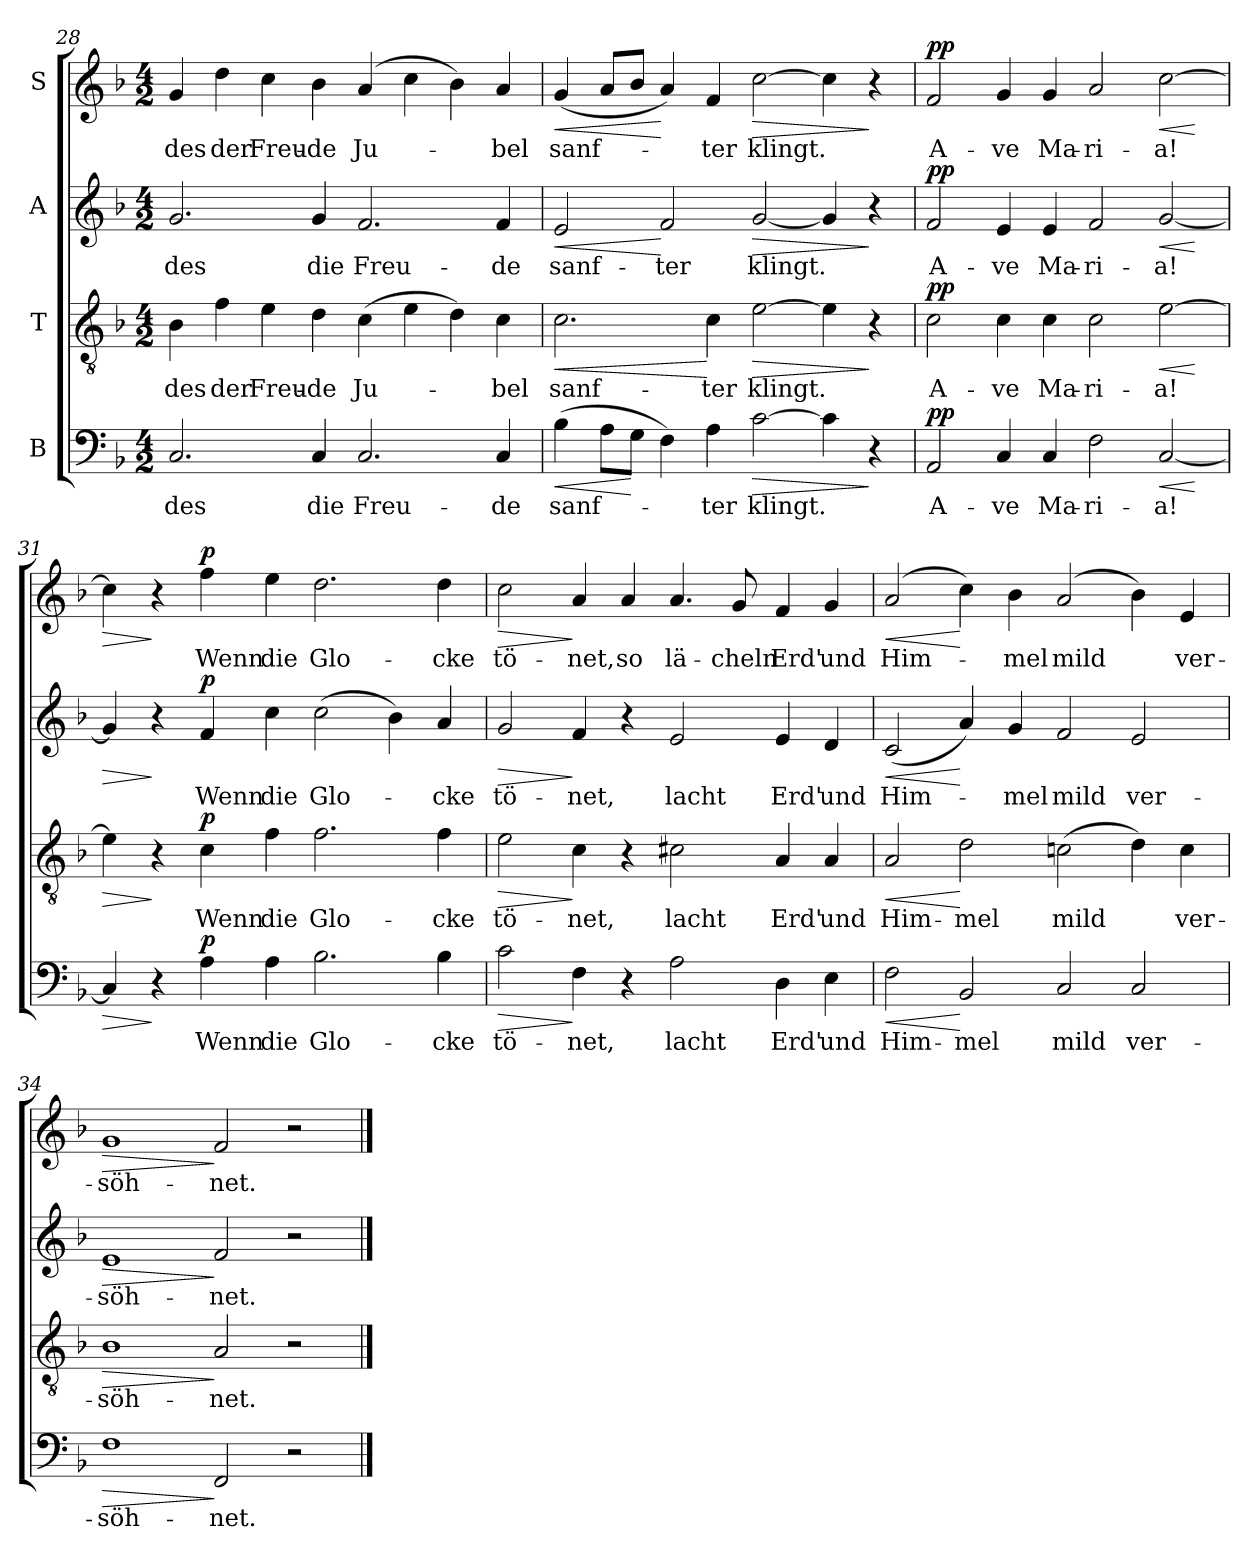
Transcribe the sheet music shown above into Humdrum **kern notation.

**kern	**text	**dynam	**kern	**text	**dynam	**kern	**text	**dynam	**kern	**text	**dynam
*part4	*part4	*part4	*part3	*part3	*part3	*part2	*part2	*part2	*part1	*part1	*part1
*staff4	*staff4	*staff4	*staff3	*staff3	*staff3	*staff2	*staff2	*staff2	*staff1	*staff1	*staff1
*I"B	*	*	*I"T	*	*	*I"A	*	*	*I"S	*	*
*clefF4	*	*	*clefGv2	*	*	*clefG2	*	*	*clefG2	*	*
*k[b-]	*	*	*k[b-]	*	*	*k[b-]	*	*	*k[b-]	*	*
*M4/2	*	*	*M4/2	*	*	*M4/2	*	*	*M4/2	*	*
=28	=28	=28	=28	=28	=28	=28	=28	=28	=28	=28	=28
!	!LO:LY:b	!	!	!LO:LY:b	!	!	!LO:LY:b	!	!	!LO:LY:b	!
2.C/	-des	.	4B-\	-des	.	2.g/	-des	.	4g/	-des	.
!	!	!	!	!LO:LY:b	!	!	!	!	!	!LO:LY:b	!
.	.	.	4f\	der	.	.	.	.	4dd\	der	.
!	!	!	!	!LO:LY:b	!	!	!	!	!	!LO:LY:b	!
.	.	.	4e\	Freu-	.	.	.	.	4cc\	Freu-	.
!	!LO:LY:b	!	!	!LO:LY:b	!	!	!LO:LY:b	!	!	!LO:LY:b	!
4C/	die	.	4d\	-de	.	4g/	die	.	4b-\	-de	.
!	!LO:LY:b	!	!	!LO:LY:b	!	!	!LO:LY:b	!	!	!LO:LY:b	!
2.C/	Freu-	.	(4c\	Ju-	.	2.f/	Freu-	.	(4a/	Ju-	.
.	.	.	4e\	.	.	.	.	.	4cc\	.	.
.	.	.	4d\)	.	.	.	.	.	4b-\)	.	.
!	!LO:LY:b	!	!	!LO:LY:b	!	!	!LO:LY:b	!	!	!LO:LY:b	!
4C/	-de	.	4c\	-bel	.	4f/	-de	.	4a/	-bel	.
!!LO:LB:g=z
=29	=29	=29	=29	=29	=29	=29	=29	=29	=29	=29	=29
!	!LO:LY:b	!LO:HP:b	!	!LO:LY:b	!LO:HP:b	!	!LO:LY:b	!LO:HP:b	!	!LO:LY:b	!LO:HP:b
(4B-\	sanf-	<	2.c\	sanf-	<	2e/	sanf-	<	(4g/	sanf-	<
8A\L	.	.	.	.	.	.	.	.	8a/L	.	.
8G\J	.	[	.	.	.	.	.	.	8b-/J	.	.
!	!	!	!	!	!	!	!LO:LY:b	!	!	!	!
4F\)	.	.	.	.	.	2f/	-ter	[	4a/)	.	[
!	!LO:LY:b	!	!	!LO:LY:b	!	!	!	!	!	!LO:LY:b	!
4A\	-ter	.	4c\	-ter	[	.	.	.	4f/	-ter	.
!	!LO:LY:b	!LO:HP:b	!	!LO:LY:b	!LO:HP:b	!	!LO:LY:b	!LO:HP:b	!	!LO:LY:b	!LO:HP:b
[2c\	klingt.	>	[2e\	klingt.	>	[2g/	klingt.	>	[2cc\	klingt.	>
4c\]	.	.	4e\]	.	.	4g/]	.	.	4cc\]	.	.
4r	.	]	4r	.	]	4r	.	]	4r	.	]
=30	=30	=30	=30	=30	=30	=30	=30	=30	=30	=30	=30
!	!LO:LY:b	!LO:DY:a	!	!LO:LY:b	!LO:DY:a	!	!LO:LY:b	!LO:DY:a	!	!LO:LY:b	!LO:DY:a
2AA/	A-	pp	2c\	A-	pp	2f/	A-	pp	2f/	A-	pp
!	!LO:LY:b	!	!	!LO:LY:b	!	!	!LO:LY:b	!	!	!LO:LY:b	!
4C/	-ve	.	4c\	-ve	.	4e/	-ve	.	4g/	-ve	.
!	!LO:LY:b	!	!	!LO:LY:b	!	!	!LO:LY:b	!	!	!LO:LY:b	!
4C/	Ma-	.	4c\	Ma-	.	4e/	Ma-	.	4g/	Ma-	.
!	!LO:LY:b	!	!	!LO:LY:b	!	!	!LO:LY:b	!	!	!LO:LY:b	!
2F\	-ri-	.	2c\	-ri-	.	2f/	-ri-	.	2a/	-ri-	.
!	!LO:LY:b	!LO:HP:b	!	!LO:LY:b	!LO:HP:b	!	!LO:LY:b	!LO:HP:b	!	!LO:LY:b	!LO:HP:b
[2C/	-a!	<	[2e\	-a!	<	[2g/	-a!	<	[2cc\	-a!	<
.	.	[	.	.	[	.	.	[	.	.	[
=31	=31	=31	=31	=31	=31	=31	=31	=31	=31	=31	=31
!	!	!LO:HP:b	!	!	!LO:HP:b	!	!	!LO:HP:b	!	!	!LO:HP:b
4C/]	.	>	4e\]	.	>	4g/]	.	>	4cc\]	.	>
4r	.	]	4r	.	]	4r	.	]	4r	.	]
!	!LO:LY:b	!LO:DY:a	!	!LO:LY:b	!LO:DY:a	!	!LO:LY:b	!LO:DY:a	!	!LO:LY:b	!LO:DY:a
4A\	Wenn	p	4c\	Wenn	p	4f/	Wenn	p	4ff\	Wenn	p
!	!LO:LY:b	!	!	!LO:LY:b	!	!	!LO:LY:b	!	!	!LO:LY:b	!
4A\	die	.	4f\	die	.	4cc\	die	.	4ee\	die	.
!	!LO:LY:b	!	!	!LO:LY:b	!	!	!LO:LY:b	!	!	!LO:LY:b	!
2.B-\	Glo-	.	2.f\	Glo-	.	(2cc\	Glo-	.	2.dd\	Glo-	.
.	.	.	.	.	.	4b-\)	.	.	.	.	.
!	!LO:LY:b	!	!	!LO:LY:b	!	!	!LO:LY:b	!	!	!LO:LY:b	!
4B-\	-cke	.	4f\	-cke	.	4a/	-cke	.	4dd\	-cke	.
!!LO:LB:g=z
=32	=32	=32	=32	=32	=32	=32	=32	=32	=32	=32	=32
!	!LO:LY:b	!LO:HP:b	!	!LO:LY:b	!LO:HP:b	!	!LO:LY:b	!LO:HP:b	!	!LO:LY:b	!LO:HP:b
2c\	tö-	>	2e\	tö-	>	2g/	tö-	>	2cc\	tö-	>
!	!LO:LY:b	!	!	!LO:LY:b	!	!	!LO:LY:b	!	!	!LO:LY:b	!
4F\	-net,	]	4c\	-net,	]	4f/	-net,	]	4a/	-net,	]
!	!	!	!	!	!	!	!	!	!	!LO:LY:b	!
4r	.	.	4r	.	.	4r	.	.	4a/	so	.
!	!LO:LY:b	!	!	!LO:LY:b	!	!	!LO:LY:b	!	!	!LO:LY:b	!
2A\	lacht	.	2c#X\	lacht	.	2e/	lacht	.	4.a/	lä-	.
!	!	!	!	!	!	!	!	!	!	!LO:LY:b	!
.	.	.	.	.	.	.	.	.	8g/	-cheln	.
!	!LO:LY:b	!	!	!LO:LY:b	!	!	!LO:LY:b	!	!	!LO:LY:b	!
4D\	Erd'	.	4A/	Erd'	.	4e/	Erd'	.	4f/	Erd'	.
!	!LO:LY:b	!	!	!LO:LY:b	!	!	!LO:LY:b	!	!	!LO:LY:b	!
4E\	und	.	4A/	und	.	4d/	und	.	4g/	und	.
=33	=33	=33	=33	=33	=33	=33	=33	=33	=33	=33	=33
!	!LO:LY:b	!LO:HP:b	!	!LO:LY:b	!LO:HP:b	!	!LO:LY:b	!LO:HP:b	!	!LO:LY:b	!LO:HP:b
2F\	Him-	<	2A/	Him-	<	(2c/	Him-	<	(2a/	Him-	<
!	!LO:LY:b	!	!	!LO:LY:b	!	!	!	!	!	!	!
2BB-/	-mel	[	2d\	-mel	[	4a/)	.	[	4cc\)	.	[
!	!	!	!	!	!	!	!LO:LY:b	!	!	!LO:LY:b	!
.	.	.	.	.	.	4g/	-mel	.	4b-\	-mel	.
!	!LO:LY:b	!	!	!LO:LY:b	!	!	!LO:LY:b	!	!	!LO:LY:b	!
2C/	mild	.	(2cn\	mild	.	2f/	mild	.	(2a/	mild	.
!	!LO:LY:b	!	!	!	!	!	!LO:LY:b	!	!	!	!
2C/	ver-	.	4d\)	.	.	2e/	ver-	.	4b-\)	.	.
!	!	!	!	!LO:LY:b	!	!	!	!	!	!LO:LY:b	!
.	.	.	4c\	ver-	.	.	.	.	4e/	ver-	.
=34	=34	=34	=34	=34	=34	=34	=34	=34	=34	=34	=34
!	!LO:LY:b	!LO:HP:b	!	!LO:LY:b	!LO:HP:b	!	!LO:LY:b	!LO:HP:b	!	!LO:LY:b	!LO:HP:b
1F	-söh-	>	1B-	-söh-	>	1e	-söh-	>	1g	-söh-	>
!	!LO:LY:b	!	!	!LO:LY:b	!	!	!LO:LY:b	!	!	!LO:LY:b	!
2FF/	-net.	]	2A/	-net.	]	2f/	-net.	]	2f/	-net.	]
2r	.	.	2r	.	.	2r	.	.	2r	.	.
==	==	==	==	==	==	==	==	==	==	==	==
*-	*-	*-	*-	*-	*-	*-	*-	*-	*-	*-	*-
